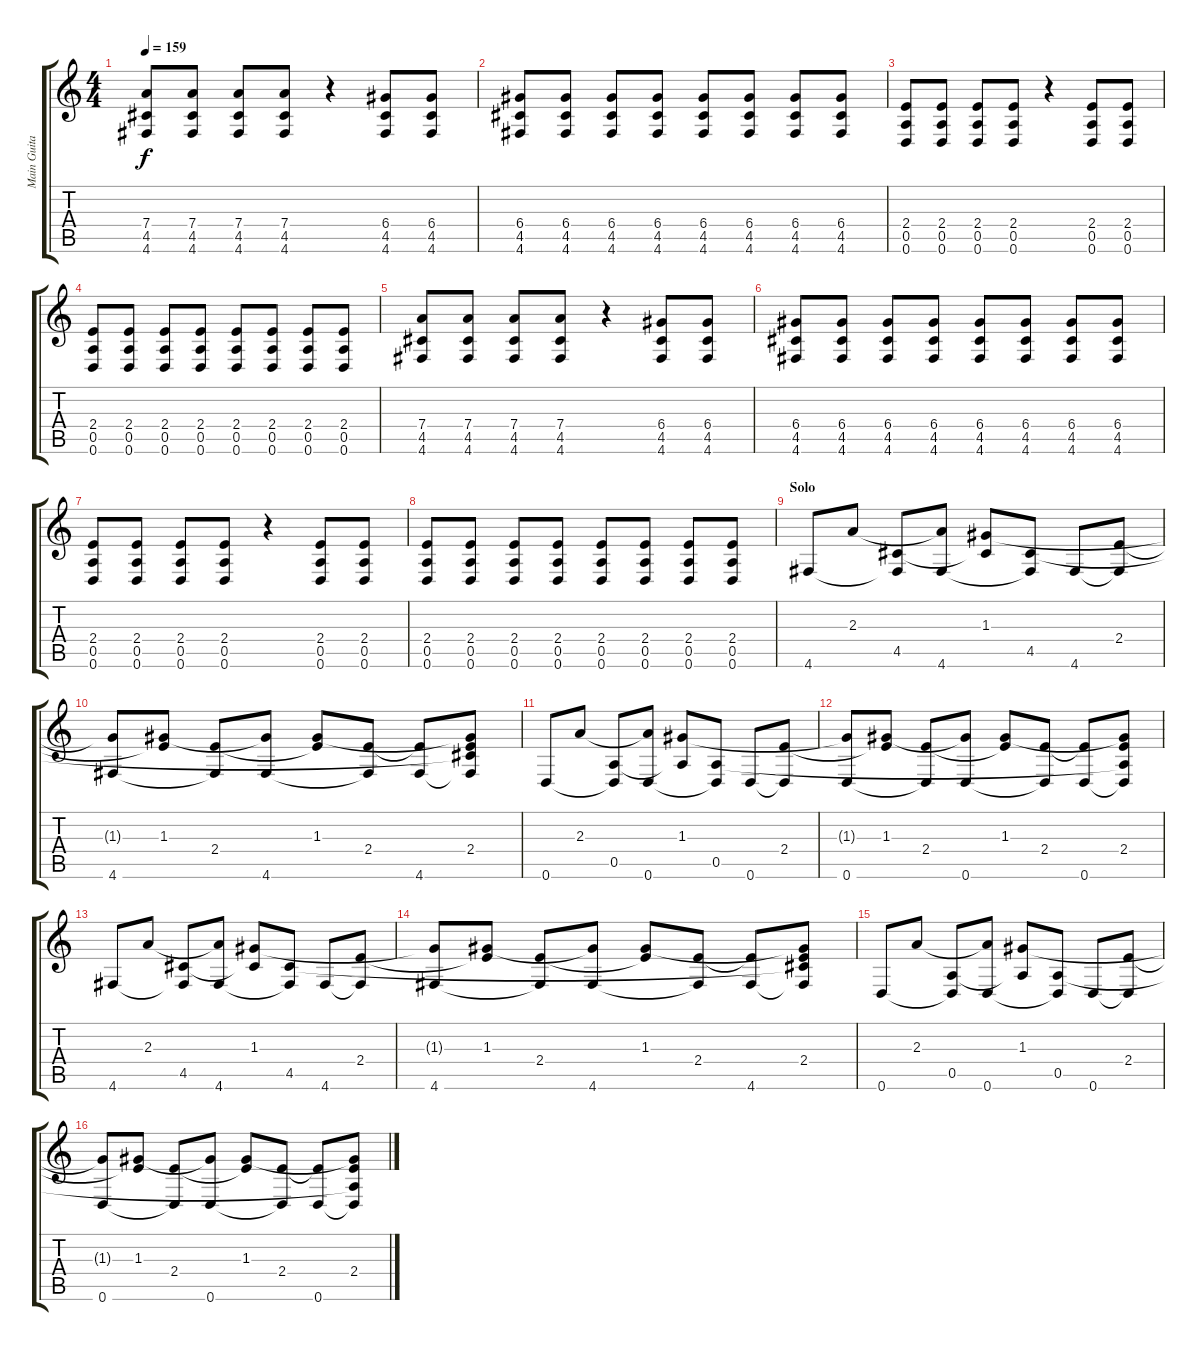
\track ("Main Guitar" "Main Guita") {instrument acousticguitarsteel}
\staff {score tabs}
\tuning (E4 B3 G3 D3 A2 D2) {hide}
\ts (4 4)
\tempo 159
\clef g2
\ks c
(7.4 4.5 4.6).8{dy f} (7.4 4.5 4.6).8 (7.4 4.5 4.6).8 (7.4 4.5 4.6).8 r.4 (6.4 4.5 4.6).8 (6.4 4.5 4.6).8 |
(6.4 4.5 4.6).8 (6.4 4.5 4.6).8 (6.4 4.5 4.6).8 (6.4 4.5 4.6).8 (6.4 4.5 4.6).8 (6.4 4.5 4.6).8 (6.4 4.5 4.6).8 (6.4 4.5 4.6).8 |
(2.4 0.5 0.6).8 (2.4 0.5 0.6).8 (2.4 0.5 0.6).8 (2.4 0.5 0.6).8 r.4 (2.4 0.5 0.6).8 (2.4 0.5 0.6).8 |
(2.4 0.5 0.6).8 (2.4 0.5 0.6).8 (2.4 0.5 0.6).8 (2.4 0.5 0.6).8 (2.4 0.5 0.6).8 (2.4 0.5 0.6).8 (2.4 0.5 0.6).8 (2.4 0.5 0.6).8 |
(7.4 4.5 4.6).8 (7.4 4.5 4.6).8 (7.4 4.5 4.6).8 (7.4 4.5 4.6).8 r.4 (6.4 4.5 4.6).8 (6.4 4.5 4.6).8 |
(6.4 4.5 4.6).8 (6.4 4.5 4.6).8 (6.4 4.5 4.6).8 (6.4 4.5 4.6).8 (6.4 4.5 4.6).8 (6.4 4.5 4.6).8 (6.4 4.5 4.6).8 (6.4 4.5 4.6).8 |
(2.4 0.5 0.6).8 (2.4 0.5 0.6).8 (2.4 0.5 0.6).8 (2.4 0.5 0.6).8 r.4 (2.4 0.5 0.6).8 (2.4 0.5 0.6).8 |
(2.4 0.5 0.6).8 (2.4 0.5 0.6).8 (2.4 0.5 0.6).8 (2.4 0.5 0.6).8 (2.4 0.5 0.6).8 (2.4 0.5 0.6).8 (2.4 0.5 0.6).8 (2.4 0.5 0.6).8 |
\section ("" "Solo")
4.6.8{instrument acousticguitarsteel} 2.3.8 (4.5 4.6{t}).8 (2.3{t} 4.6).8 (1.3 4.5{t}).8 (4.5 4.6{t}).8 4.6.8 (2.4 4.6{t}).8 |
(1.3{t} 4.6).8 (1.3 2.4{t}).8 (2.4 4.6{t}).8 (1.3{t} 4.6).8 (1.3 2.4{t}).8 (2.4 4.6{t}).8 (2.4{t} 4.6).8 (1.3{t} 2.4 4.5{t} 4.6{t}).8 |
0.6.8 2.3.8 (0.5 0.6{t}).8 (2.3{t} 0.6).8 (1.3 0.5{t}).8 (0.5 0.6{t}).8 0.6.8 (2.4 0.6{t}).8 |
(1.3{t} 0.6).8 (1.3 2.4{t}).8 (2.4 0.6{t}).8 (1.3{t} 0.6).8 (1.3 2.4{t}).8 (2.4 0.6{t}).8 (2.4{t} 0.6).8 (1.3{t} 2.4 0.5{t} 0.6{t}).8 |
4.6.8 2.3.8 (4.5 4.6{t}).8 (2.3{t} 4.6).8 (1.3 4.5{t}).8 (4.5 4.6{t}).8 4.6.8 (2.4 4.6{t}).8 |
(1.3{t} 4.6).8 (1.3 2.4{t}).8 (2.4 4.6{t}).8 (1.3{t} 4.6).8 (1.3 2.4{t}).8 (2.4 4.6{t}).8 (2.4{t} 4.6).8 (1.3{t} 2.4 4.5{t} 4.6{t}).8 |
0.6.8 2.3.8 (0.5 0.6{t}).8 (2.3{t} 0.6).8 (1.3 0.5{t}).8 (0.5 0.6{t}).8 0.6.8 (2.4 0.6{t}).8 |
(1.3{t} 0.6).8 (1.3 2.4{t}).8 (2.4 0.6{t}).8 (1.3{t} 0.6).8 (1.3 2.4{t}).8 (2.4 0.6{t}).8 (2.4{t} 0.6).8 (1.3{t} 2.4 0.5{t} 0.6{t}).8
